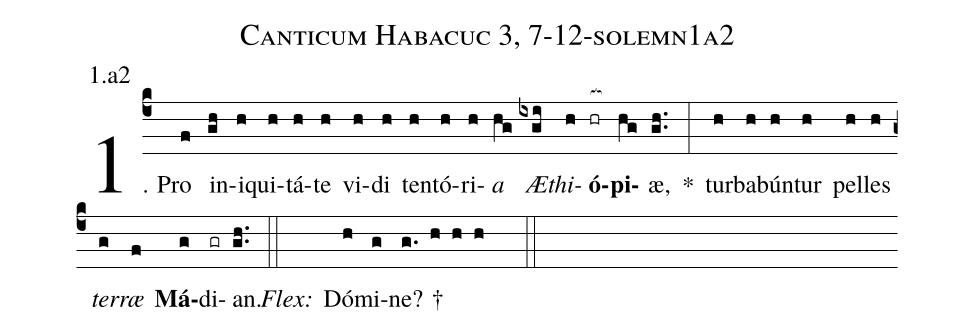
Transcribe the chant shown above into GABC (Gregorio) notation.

name: Canticum Habacuc 3, 7-12-solemn1a2;
annotation: 1.a2;
%%
(c4)1. Pro(f) in(gh)i(h)qui(h)tá(h)te(h) vi(h)di(h) ten(h)tó(h)ri(h)<i>a</i>(hg) <i>Æ</i>(ixgi)<i>thi</i>(h)<b>ó</b>(hr[ocb:1{])<b>pi</b>(hg[ocb:0}])æ,(gh..) *(:) tur(h)ba(h)bún(h)tur(h) pel(h)les(h) <i>ter</i>(g)<i>ræ</i>(f) <b>Má</b>(g)di(gr)an.(gh..) (::)
<i>Flex:</i>()  Dó(h)mi(g)ne? †(g. h h h  ::)
